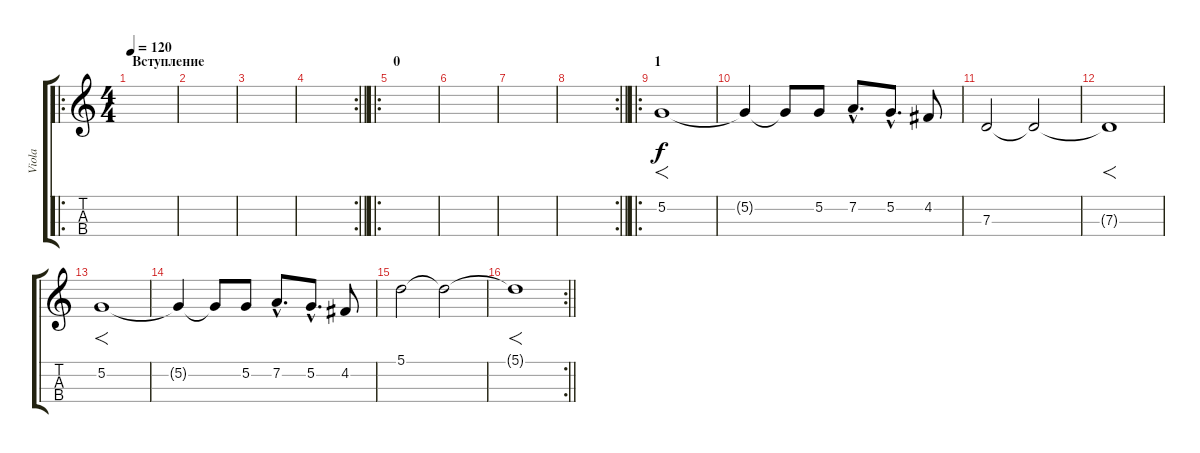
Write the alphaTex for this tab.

\track ("Viola" "Viola") {instrument violin}
\staff {score tabs}
\tuning (A4 D4 G3 C3) {hide}
\ro
\ts (4 4)
\section ("" "Вступление")
\tempo 120
\clef g2
\ks c
|
|
|
\rc 2
\barLineRight lightlight
|
\ro
\section ("" "0")
|
|
|
\rc 2
\barLineRight lightlight
|
\ro
\section ("" "1")
5.2.1{f} |
5.2{t}.4 5.2{t}.8 5.2.8 7.2{hac}.8{d} 5.2{hac}.8{d} 4.2.8 |
7.3.2 7.3{t}.2 |
7.3{t}.1{f} |
5.2.1{f} |
5.2{t}.4 5.2{t}.8 5.2.8 7.2{hac}.8{d} 5.2{hac}.8{d} 4.2.8 |
5.1.2 5.1{t}.2 |
\rc 2
\barLineRight lightlight
5.1{t}.1{f}
